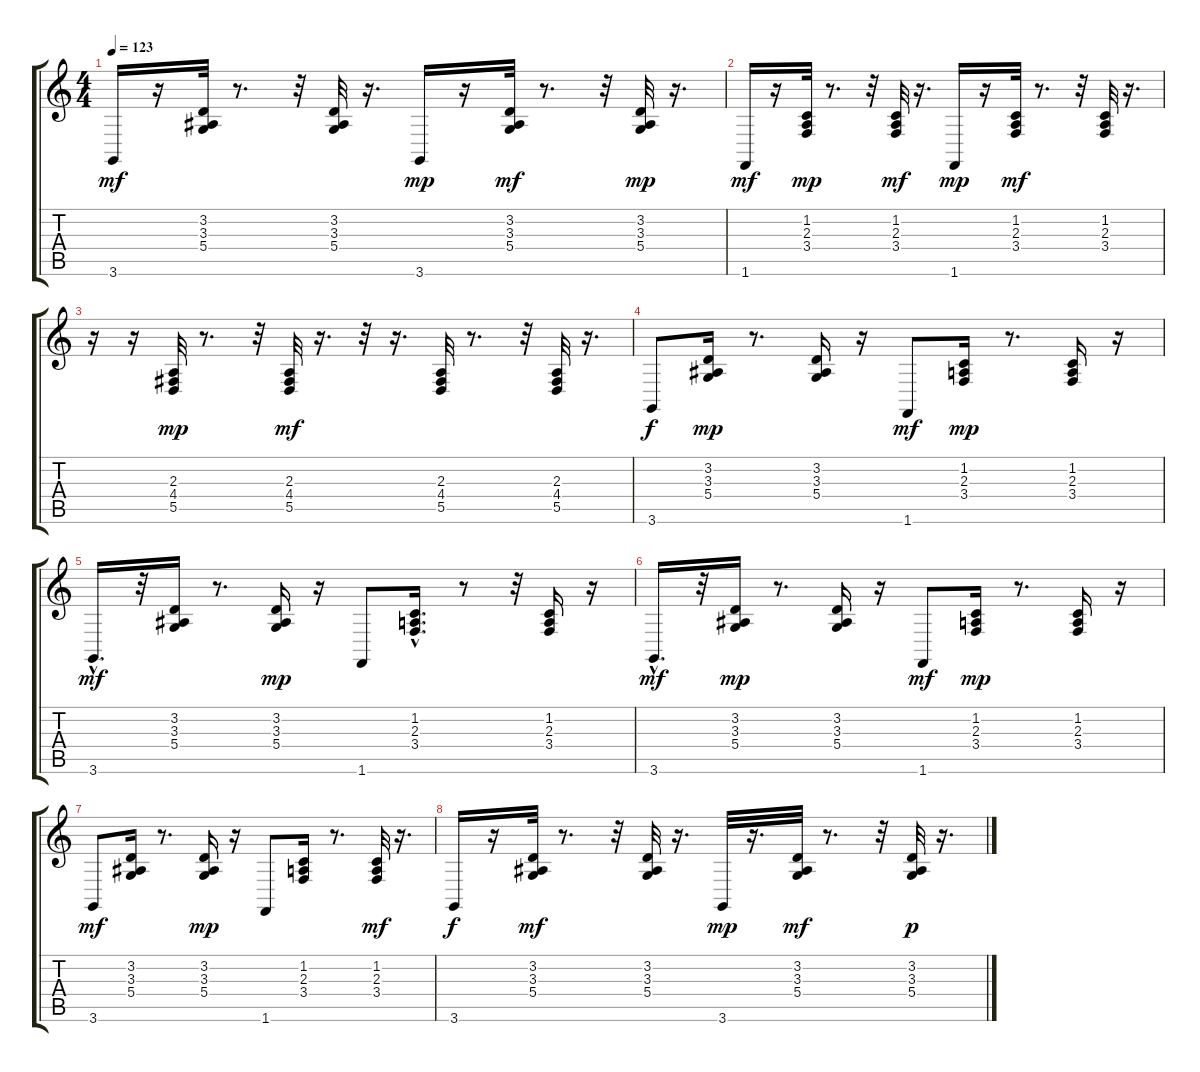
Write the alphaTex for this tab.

\track "" {instrument cello}
\staff {score tabs}
\tuning (E4 B3 G3 D3 A2 E2) {hide}
\ts (4 4)
\tempo 123
\clef g2
\ks c
3.6.16{dy mf} r.16 (3.2 3.3 5.4).32 r.8{d} r.32 (3.2 3.3 5.4).32 r.16{d} 3.6.16{dy mp} r.16 (3.2 3.3 5.4).32{dy mf} r.8{d} r.32 (3.2 3.3 5.4).32{dy mp} r.16{d} |
1.6.16{dy mf} r.16 (1.2 2.3 3.4).32{dy mp} r.8{d} r.32 (1.2 2.3 3.4).32{dy mf} r.16{d} 1.6.16{dy mp} r.16 (1.2 2.3 3.4).32{dy mf} r.8{d} r.32 (1.2 2.3 3.4).32 r.16{d} |
r.16 r.16 (2.3 4.4 5.5).32{dy mp} r.8{d} r.32 (2.3 4.4 5.5).32{dy mf} r.16{d} r.32 r.16{d} (2.3 4.4 5.5).32 r.8{d} r.32 (2.3 4.4 5.5).32 r.16{d} |
3.6.8{dy f} (3.2 3.3 5.4).16{dy mp} r.8{d} (3.2 3.3 5.4).16 r.16 1.6.8{dy mf} (1.2 2.3 3.4).16{dy mp} r.8{d} (1.2 2.3 3.4).16 r.16 |
3.6{hac}.16{d dy mf} r.32 (3.2 3.3 5.4).16 r.8{d} (3.2 3.3 5.4).16{dy mp} r.16 1.6.8 (1.2 2.3{hac} 3.4{hac}).16{d} r.8 r.32 (1.2 2.3 3.4).16 r.16 |
3.6{hac}.16{d dy mf} r.32 (3.2 3.3 5.4).16{dy mp} r.8{d} (3.2 3.3 5.4).16 r.16 1.6.8{dy mf} (1.2 2.3 3.4).16{dy mp} r.8{d} (1.2 2.3 3.4).16 r.16 |
3.6.8{dy mf} (3.2 3.3 5.4).16 r.8{d} (3.2 3.3 5.4).16{dy mp} r.16 1.6.8 (1.2 2.3 3.4).16 r.8{d} (1.2 2.3 3.4).32{dy mf} r.16{d} |
3.6.16{dy f} r.16 (3.2 3.3 5.4).32{dy mf} r.8{d} r.32 (3.2 3.3 5.4).32 r.16{d} 3.6.32{dy mp} r.16{d} (3.2 3.3 5.4).32{dy mf} r.8{d} r.32 (3.2 3.3 5.4).32{dy p} r.16{d}
